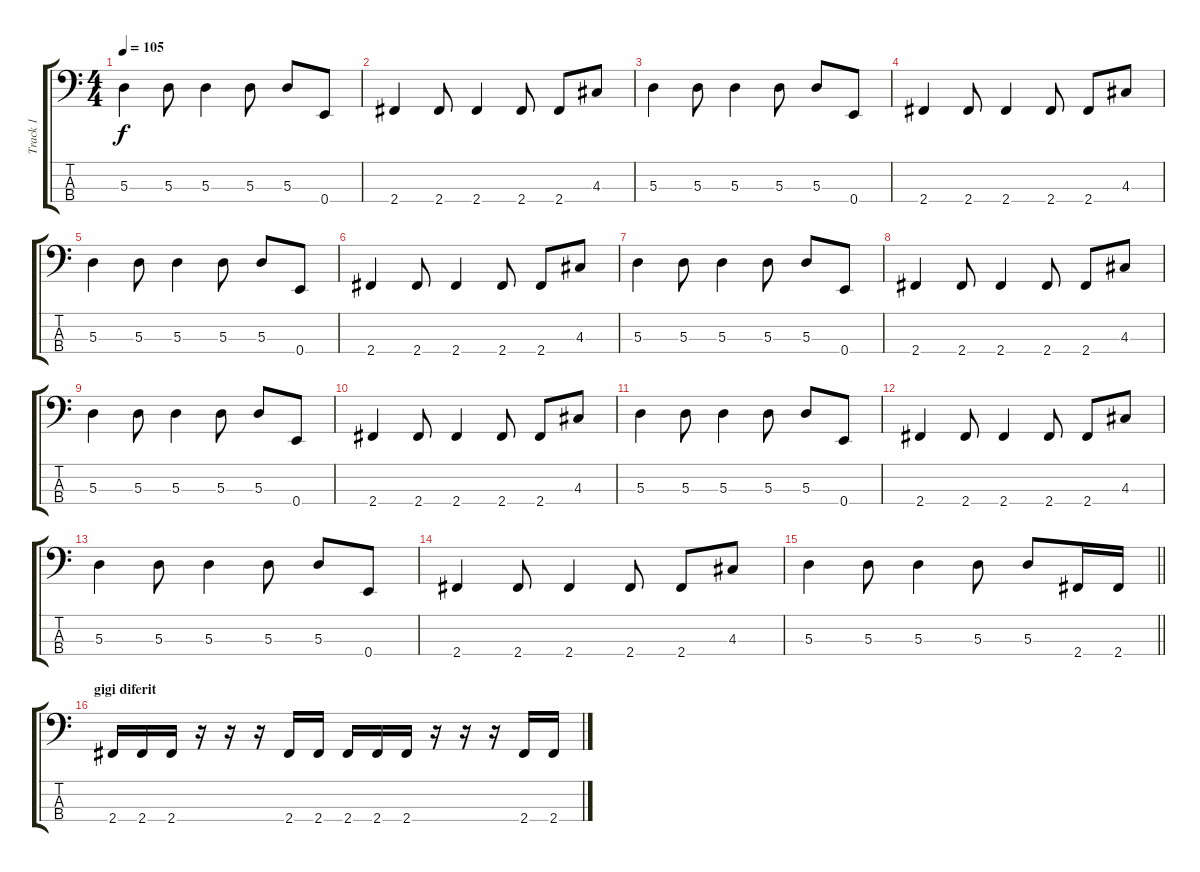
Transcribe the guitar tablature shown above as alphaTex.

\track ("Track 1" "Track 1") {instrument electricbassfinger}
\staff {score tabs}
\tuning (G2 D2 A1 E1) {hide}
\ts (4 4)
\tempo 105
\clef f4
\ks c
5.3.4{dy f} 5.3.8 5.3.4 5.3.8 5.3.8 0.4.8 |
2.4.4 2.4.8 2.4.4 2.4.8 2.4.8 4.3.8 |
5.3.4 5.3.8 5.3.4 5.3.8 5.3.8 0.4.8 |
2.4.4 2.4.8 2.4.4 2.4.8 2.4.8 4.3.8 |
5.3.4 5.3.8 5.3.4 5.3.8 5.3.8 0.4.8 |
2.4.4 2.4.8 2.4.4 2.4.8 2.4.8 4.3.8 |
5.3.4 5.3.8 5.3.4 5.3.8 5.3.8 0.4.8 |
2.4.4 2.4.8 2.4.4 2.4.8 2.4.8 4.3.8 |
5.3.4 5.3.8 5.3.4 5.3.8 5.3.8 0.4.8 |
2.4.4 2.4.8 2.4.4 2.4.8 2.4.8 4.3.8 |
5.3.4 5.3.8 5.3.4 5.3.8 5.3.8 0.4.8 |
2.4.4 2.4.8 2.4.4 2.4.8 2.4.8 4.3.8 |
5.3.4 5.3.8 5.3.4 5.3.8 5.3.8 0.4.8 |
2.4.4 2.4.8 2.4.4 2.4.8 2.4.8 4.3.8 |
\barLineRight lightlight
5.3.4 5.3.8 5.3.4 5.3.8 5.3.8 2.4.16 2.4.16 |
\section ("" "gigi diferit")
2.4.16 2.4.16 2.4.16 r.16 r.16 r.16 2.4.16 2.4.16 2.4.16 2.4.16 2.4.16 r.16 r.16 r.16 2.4.16 2.4.16
